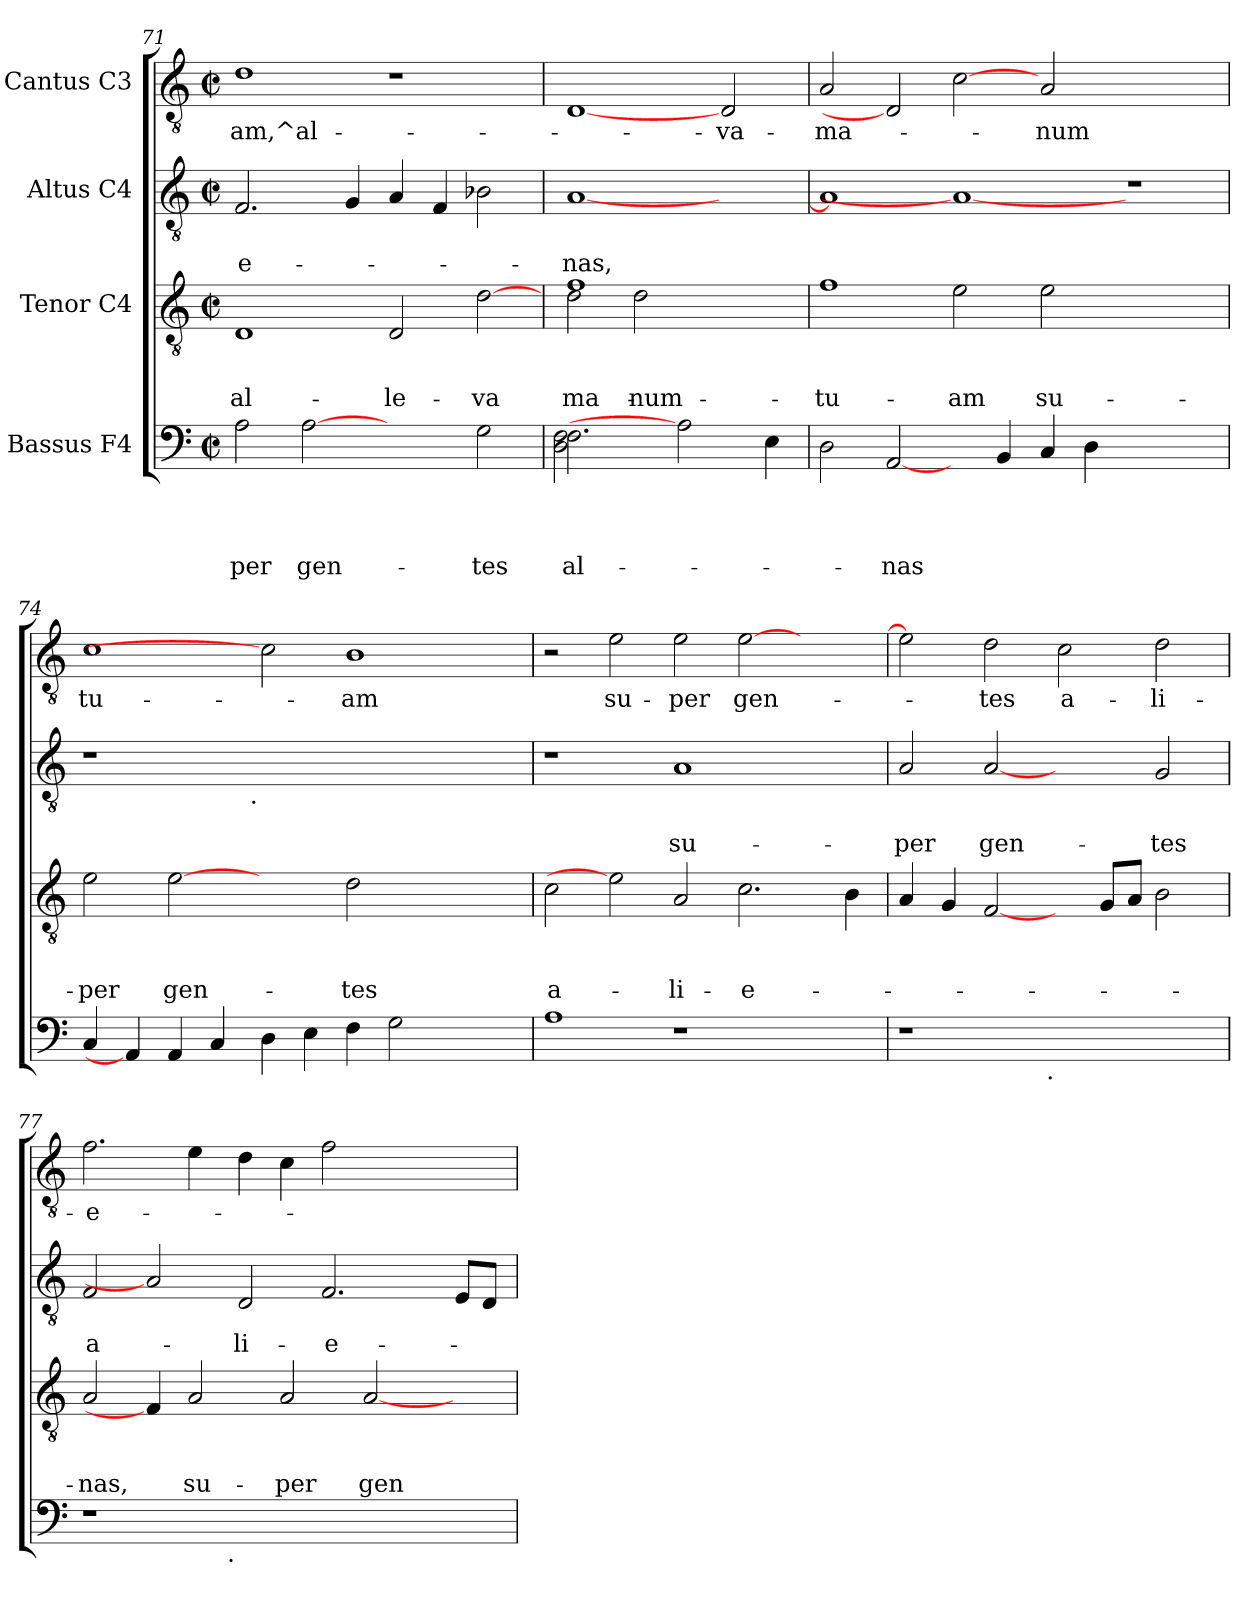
**kern	**text	**text	**text	**text	**kern	**text	**text	**text	**kern	**text	**text	**kern	**text
*part4	*part4	*part4	*part4	*part4	*part3	*part3	*part3	*part3	*part2	*part2	*part2	*part1	*part1
*staff4	*staff4	*staff4	*staff4	*staff4	*staff3	*staff3	*staff3	*staff3	*staff2	*staff2	*staff2	*staff1	*staff1
*I"Bassus F4	*	*	*	*	*I"Tenor C4	*	*	*	*I"Altus C4	*	*	*I"Cantus C3	*
*clefF4	*	*	*	*	*clefGv2	*	*	*	*clefGv2	*	*	*clefGv2	*
*k[]	*	*	*	*	*k[]	*	*	*	*k[]	*	*	*k[]	*
*C:	*	*	*	*	*C:	*	*	*	*C:	*	*	*C:	*
*M2/2	*	*	*	*	*M2/2	*	*	*	*M2/2	*	*	*M2/2	*
*met(c|)	*	*	*	*	*met(c|)	*	*	*	*met(c|)	*	*	*met(c|)	*
=71	=71	=71	=71	=71	=71	=71	=71	=71	=71	=71	=71	=71	=71
!	!	!	!	!LO:LY:b	!	!	!	!LO:LY:b	!	!	!LO:LY:b	!	!LO:LY:b
2A\	.	.	.	-per	1D	.	.	al-	2.F/	.	-e-	1d	-am,^al-
!	!	!	!	!LO:LY:b	!	!	!	!	!	!	!	!	!
[2A	.	.	.	gen-	.	.	.	.	.	.	.	.	.
.	.	.	.	.	.	.	.	.	4G/	.	.	.	.
!	!	!	!	!	!	!	!	!LO:LY:b	!	!	!	!	!
2ryy	.	.	.	.	2D/	.	.	-le-	4A/	.	.	1r	.
.	.	.	.	.	.	.	.	.	4F/	.	.	.	.
!	!	!	!	!LO:LY:b	!	!	!	!LO:LY:b	!	!	!	!	!
2G\	.	.	.	-tes	[>2d\	.	.	-va	2B-X\	.	.	.	.
=72	=72	=72	=72	=72	=72	=72	=72	=72	=72	=72	=72	=72	=72
*^	*	*	*	*	*	*	*	*	*	*	*	*	*
!	!	!	!	!	!LO:LY:b	!	!	!	!LO:LY:b	!	!	!LO:LY:b	!	!
*	*	*	*	*	*	*^	*	*	*	*	*	*	*^	*
2.F\	2D\ 2F\	.	.	.	al-	1f	2d\	.	.	ma-	[<1A	.	-nas,	[1D	1ryy	.
!	!	!	!	!	!	!	!	!	!	!LO:LY:b	!	!	!	!	!	!
.	1ryy	.	.	.	.	.	2d\	.	.	-num	.	.	.	.	.	.
2A]	.	.	.	.	.	.	.	.	.	.	.	.	.	.	.	.
!	!	!	!	!	!	!	!	!	!	!	!	!	!	!	!	!LO:LY:b
.	.	.	.	.	.	2ryy	2ryy	.	.	.	2ryy	.	.	2ryy	2D/	-va
4E\	.	.	.	.	.	.	.	.	.	.	.	.	.	.	.	.
*v	*v	*	*	*	*	*	*	*	*	*	*	*	*	*v	*v	*
*	*	*	*	*	*v	*v	*	*	*	*	*	*	*	*
=73	=73	=73	=73	=73	=73	=73	=73	=73	=73	=73	=73	=73	=73
!	!	!	!	!	!	!	!	!LO:LY:b	!	!	!	!	!LO:LY:b
2D\	.	.	.	.	1f	.	.	tu-	1A]	.	.	2A/	ma-
!	!	!	!	!LO:LY:b	!	!	!	!	!	!	!	!	!
[2AA/	.	.	.	-nas	.	.	.	.	.	.	.	2D]	.
!	!	!	!	!	!	!	!	!LO:LY:b	!	!	!	!	!
4ryy	.	.	.	.	2e\	.	.	-am	1A_	.	.	[2c	.
4BB/	.	.	.	.	.	.	.	.	.	.	.	.	.
!	!	!	!	!	!	!	!	!LO:LY:b	!	!	!	!	!LO:LY:b
4C/	.	.	.	.	2e\	.	.	su-	.	.	.	2A/	-num
4D\	.	.	.	.	.	.	.	.	.	.	.	.	.
1ryy	.	.	.	.	1ryy	.	.	.	1r	.	.	1ryy	.
=74	=74	=74	=74	=74	=74	=74	=74	=74	=74	=74	=74	=74	=74
!	!	!	!	!	!	!	!	!LO:LY:b	!	!	!	!	!LO:LY:b
*	*	*	*	*	*	*	*	*	*^	*	*	*	*
4C/	.	.	.	.	2e\	.	.	-per	1r	2ryy	.	.	1c	tu-
4AA/]	.	.	.	.	.	.	.	.	.	.	.	.	.	.
!	!	!	!	!	!	!	!	!LO:LY:b	!	!	!	!	!	!
4AA/	.	.	.	.	[2e	.	.	gen-	.	4...ryy	.	.	.	.
4C/	.	.	.	.	.	.	.	.	.	.	.	.	.	.
!	!	!	!	!	!	!	!	!	!	!LO:TX:b:t=.	!	!	!	!
.	.	.	.	.	.	.	.	.	.	1ryy	.	.	.	.
4D\	.	.	.	.	2ryy	.	.	.	1.ryy	.	.	.	2c]	.
4E\	.	.	.	.	.	.	.	.	.	.	.	.	.	.
!	!	!	!	!	!	!	!	!LO:LY:b	!	!	!	!	!	!LO:LY:b
4F\	.	.	.	.	2d\	.	.	-tes	.	.	.	.	1B	-am
2G\	.	.	.	.	.	.	.	.	.	.	.	.	.	.
.	.	.	.	.	.	.	.	.	.	2ryy	.	.	.	.
.	.	.	.	.	2ryy	.	.	.	.	.	.	.	.	.
4ryy	.	.	.	.	.	.	.	.	.	.	.	.	.	.
.	.	.	.	.	.	.	.	.	.	32ryy	.	.	.	.
=75	=75	=75	=75	=75	=75	=75	=75	=75	=75	=75	=75	=75	=75	=75
!	!	!	!	!	!	!	!	!LO:LY:b	!	!	!	!	!	!
*	*	*	*	*	*	*	*	*	*v	*v	*	*	*	*
1A	.	.	.	.	2c\	.	.	a-	1r	.	.	2r	.
!	!	!	!	!	!	!	!	!	!	!	!	!	!LO:LY:b
.	.	.	.	.	2e]	.	.	.	.	.	.	2e\	su-
!	!	!	!	!	!	!	!	!LO:LY:b	!	!	!LO:LY:b	!	!LO:LY:b
1r	.	.	.	.	2A/	.	.	-li-	1A	.	su-	2e\	-per
!	!	!	!	!	!	!	!	!LO:LY:b	!	!	!	!	!LO:LY:b
.	.	.	.	.	2.c\	.	.	-e-	.	.	.	[>2e\	gen-
2ryy	.	.	.	.	.	.	.	.	2ryy	.	.	2ryy	.
.	.	.	.	.	4B\	.	.	.	.	.	.	.	.
!!LO:PB:g=z
=76	=76	=76	=76	=76	=76	=76	=76	=76	=76	=76	=76	=76	=76
!	!	!	!	!	!	!	!	!	!	!	!LO:LY:b	!	!
*^	*	*	*	*	*	*	*	*	*	*	*	*	*
1r	2ryy	.	.	.	.	4A/	.	.	.	2A/	.	-per	2e\]	.
.	.	.	.	.	.	4G/	.	.	.	.	.	.	.	.
!	!	!	!	!	!	!	!	!	!	!	!	!LO:LY:b	!	!LO:LY:b
.	4...ryy	.	.	.	.	[2F/	.	.	.	[2A	.	gen-	2d\	-tes
!	!LO:TX:b:t=.	!	!	!	!	!	!	!	!	!	!	!	!	!
.	1ryy	.	.	.	.	.	.	.	.	.	.	.	.	.
!	!	!	!	!	!	!	!	!	!	!	!	!	!	!LO:LY:b
1ryy	.	.	.	.	.	4ryy	.	.	.	2ryy	.	.	2c\	a-
.	.	.	.	.	.	8G/L	.	.	.	.	.	.	.	.
.	.	.	.	.	.	8A/J	.	.	.	.	.	.	.	.
!	!	!	!	!	!	!	!	!	!	!	!	!LO:LY:b	!	!LO:LY:b
.	.	.	.	.	.	2B\	.	.	.	2G/	.	-tes	2d\	-li-
.	32ryy	.	.	.	.	.	.	.	.	.	.	.	.	.
=77	=77	=77	=77	=77	=77	=77	=77	=77	=77	=77	=77	=77	=77	=77
!	!	!	!	!	!	!	!	!	!LO:LY:b	!	!	!LO:LY:b	!	!LO:LY:b
1r	2ryy	.	.	.	.	2A/	.	.	-nas,	2F/	.	a-	2.f\	-e-
.	4...ryy	.	.	.	.	4F/]	.	.	.	2A]	.	.	.	.
!	!	!	!	!	!	!	!	!	!LO:LY:b	!	!	!	!	!
.	.	.	.	.	.	2A/	.	.	su-	.	.	.	4e\	.
!	!LO:TX:b:t=.	!	!	!	!	!	!	!	!	!	!	!	!	!
.	1ryy	.	.	.	.	.	.	.	.	.	.	.	.	.
!	!	!	!	!	!	!	!	!	!	!	!	!LO:LY:b	!	!
1.ryy	.	.	.	.	.	.	.	.	.	2D/	.	-li-	4d\	.
!	!	!	!	!	!	!	!	!	!LO:LY:b	!	!	!	!	!
.	.	.	.	.	.	2A/	.	.	-per	.	.	.	4c\	.
!	!	!	!	!	!	!	!	!	!	!	!	!LO:LY:b	!	!
.	.	.	.	.	.	.	.	.	.	2.F/	.	-e-	2f\	.
!	!	!	!	!	!	!	!	!	!LO:LY:b	!	!	!	!	!
.	.	.	.	.	.	[<2A/	.	.	gen-	.	.	.	.	.
.	2ryy	.	.	.	.	.	.	.	.	.	.	.	.	.
.	.	.	.	.	.	.	.	.	.	.	.	.	2ryy	.
.	.	.	.	.	.	4ryy	.	.	.	8E/L	.	.	.	.
.	.	.	.	.	.	.	.	.	.	8D/J	.	.	.	.
.	32ryy	.	.	.	.	.	.	.	.	.	.	.	.	.
*v	*v	*	*	*	*	*	*	*	*	*	*	*	*	*
=	=	=	=	=	=	=	=	=	=	=	=	=	=
*-	*-	*-	*-	*-	*-	*-	*-	*-	*-	*-	*-	*-	*-
